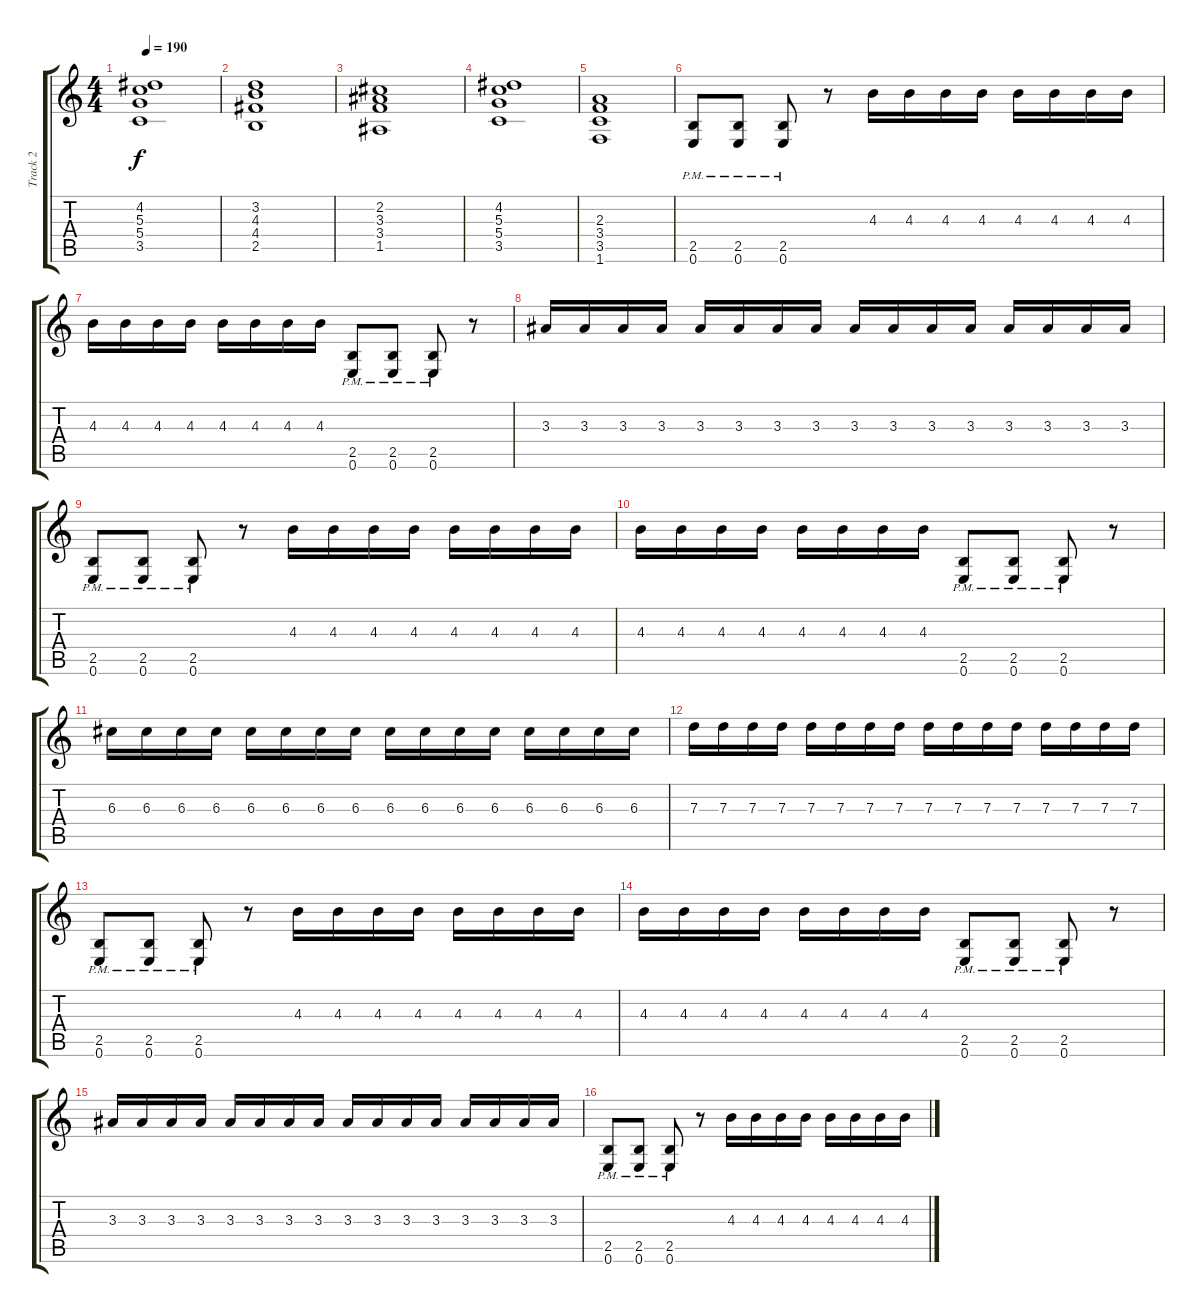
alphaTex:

\track ("Track 2" "Track 2") {instrument distortionguitar}
\staff {score tabs}
\tuning (E4 B3 G3 D3 A2 E2) {hide}
\ts (4 4)
\tempo 190
\clef g2
\ks c
(4.2 5.3 5.4 3.5).1{dy f} |
(3.2 4.3 4.4 2.5).1 |
(2.2 3.3 3.4 1.5).1 |
(4.2 5.3 5.4 3.5).1 |
(2.3 3.4 3.5 1.6).1 |
(2.5{pm} 0.6{pm}).8 (2.5{pm} 0.6{pm}).8 (2.5{pm} 0.6{pm}).8 r.8 4.3.16 4.3.16 4.3.16 4.3.16 4.3.16 4.3.16 4.3.16 4.3.16 |
4.3.16 4.3.16 4.3.16 4.3.16 4.3.16 4.3.16 4.3.16 4.3.16 (2.5{pm} 0.6{pm}).8 (2.5{pm} 0.6{pm}).8 (2.5{pm} 0.6{pm}).8 r.8 |
3.3.16 3.3.16 3.3.16 3.3.16 3.3.16 3.3.16 3.3.16 3.3.16 3.3.16 3.3.16 3.3.16 3.3.16 3.3.16 3.3.16 3.3.16 3.3.16 |
(2.5{pm} 0.6{pm}).8 (2.5{pm} 0.6{pm}).8 (2.5{pm} 0.6{pm}).8 r.8 4.3.16 4.3.16 4.3.16 4.3.16 4.3.16 4.3.16 4.3.16 4.3.16 |
4.3.16 4.3.16 4.3.16 4.3.16 4.3.16 4.3.16 4.3.16 4.3.16 (2.5{pm} 0.6{pm}).8 (2.5{pm} 0.6{pm}).8 (2.5{pm} 0.6{pm}).8 r.8 |
6.3.16 6.3.16 6.3.16 6.3.16 6.3.16 6.3.16 6.3.16 6.3.16 6.3.16 6.3.16 6.3.16 6.3.16 6.3.16 6.3.16 6.3.16 6.3.16 |
7.3.16 7.3.16 7.3.16 7.3.16 7.3.16 7.3.16 7.3.16 7.3.16 7.3.16 7.3.16 7.3.16 7.3.16 7.3.16 7.3.16 7.3.16 7.3.16 |
(2.5{pm} 0.6{pm}).8 (2.5{pm} 0.6{pm}).8 (2.5{pm} 0.6{pm}).8 r.8 4.3.16 4.3.16 4.3.16 4.3.16 4.3.16 4.3.16 4.3.16 4.3.16 |
4.3.16 4.3.16 4.3.16 4.3.16 4.3.16 4.3.16 4.3.16 4.3.16 (2.5{pm} 0.6{pm}).8 (2.5{pm} 0.6{pm}).8 (2.5{pm} 0.6{pm}).8 r.8 |
3.3.16 3.3.16 3.3.16 3.3.16 3.3.16 3.3.16 3.3.16 3.3.16 3.3.16 3.3.16 3.3.16 3.3.16 3.3.16 3.3.16 3.3.16 3.3.16 |
(2.5{pm} 0.6{pm}).8 (2.5{pm} 0.6{pm}).8 (2.5{pm} 0.6{pm}).8 r.8 4.3.16 4.3.16 4.3.16 4.3.16 4.3.16 4.3.16 4.3.16 4.3.16
